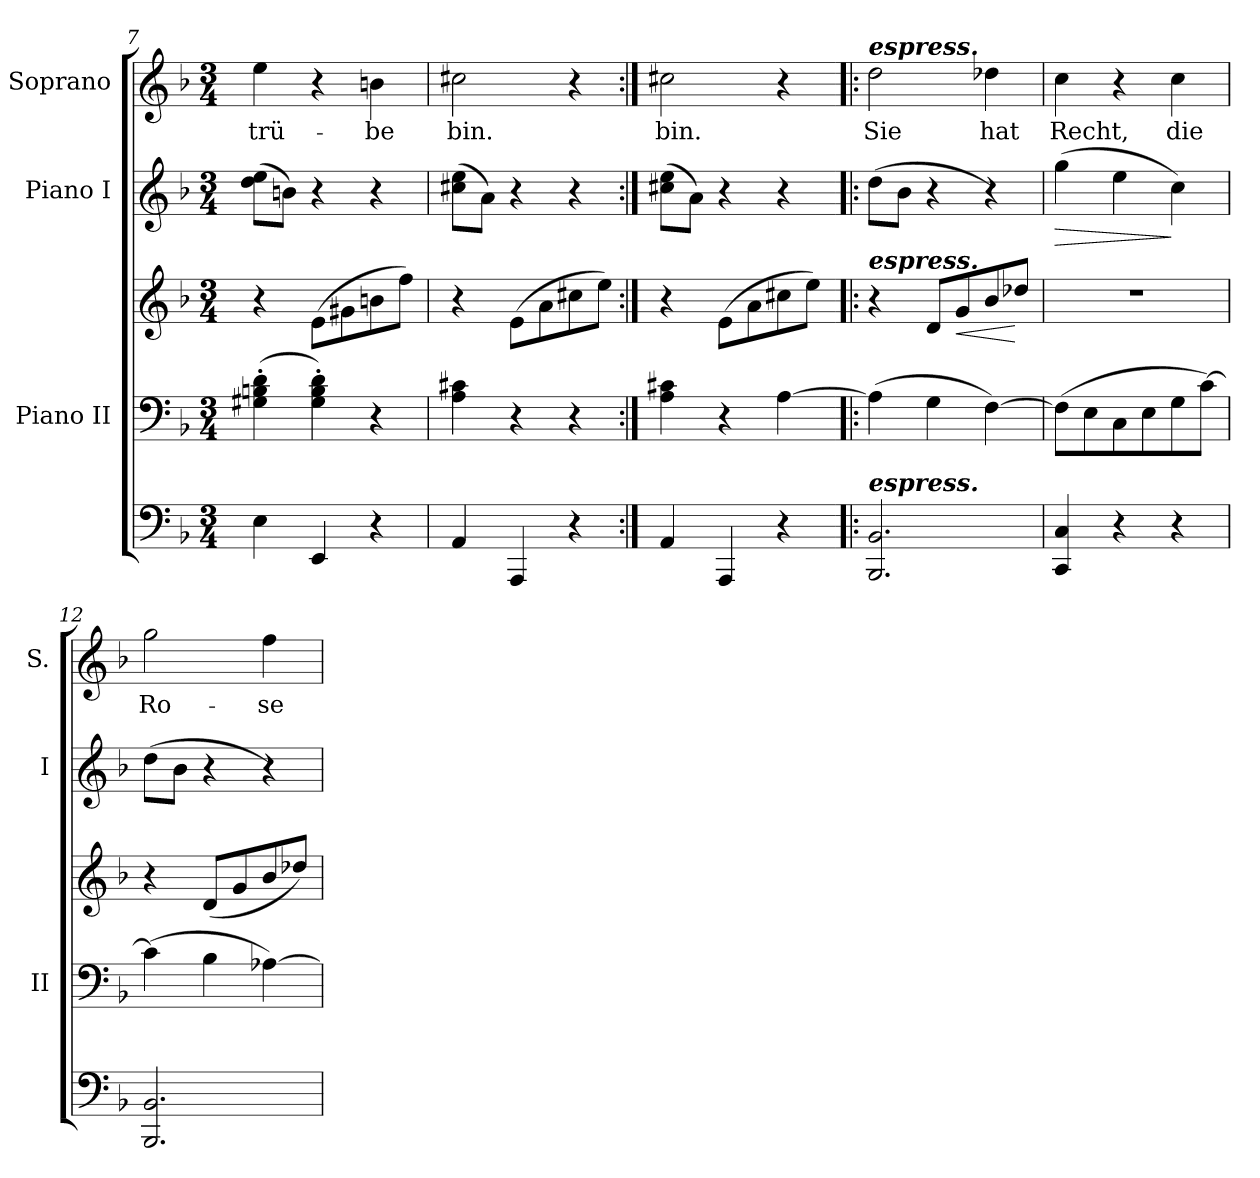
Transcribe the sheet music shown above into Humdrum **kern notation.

**kern	**kern	**kern	**dynam	**kern	**dynam	**kern	**text
*part5	*part4	*part3	*part3	*part2	*part2	*part1	*part1
*staff5	*staff4	*staff3	*staff3	*staff2	*staff2	*staff1	*staff1
*	*I"Piano II	*	*	*I"Piano I	*	*I"Soprano	*
*	*I'II	*	*	*I'I	*	*I'S.	*
*clefF4	*clefF4	*clefG2	*	*clefG2	*	*clefG2	*
*k[b-]	*k[b-]	*k[b-]	*	*k[b-]	*	*k[b-]	*
*F:	*F:	*F:	*	*F:	*	*F:	*
*M3/4	*M3/4	*M3/4	*	*M3/4	*	*M3/4	*
=7	=7	=7	=7	=7	=7	=7	=7
!	!	!	!	!	!	!	!LO:LY:b:color=#000000
4Ei\	(4G#Xi\' 4Bni' 4di'	4r	.	(8ddi\ 8eeiL	.	4eei\	trü-
.	.	.	.	8bni\J)	.	.	.
4EEi/	4G#i\' 4Bi' 4di')	(8ei\L	.	4r	.	4r	.
.	.	8g#Xi\	.	.	.	.	.
!	!	!	!	!	!	!	!LO:LY:b:color=#000000
4r	4r	8bni\	.	4r	.	4bni\	-be
.	.	8ffi\J)	.	.	.	.	.
=8	=8	=8	=8	=8	=8	=8	=8
!	!	!	!	!	!	!	!LO:LY:b:color=#000000
4AAi/	4Ai\ 4c#Xi	4r	.	(8cc#Xi\ 8eeiL	.	2cc#Xi\	bin.
.	.	.	.	8ai\J)	.	.	.
4AAAi/	4r	(8ei\L	.	4r	.	.	.
.	.	8ai\	.	.	.	.	.
4r	4r	8cc#Xi\	.	4r	.	4r	.
.	.	8eei\J)	.	.	.	.	.
=9:|!	=9:|!	=9:|!	=9:|!	=9:|!	=9:|!	=9:|!	=9:|!
!	!	!	!	!	!	!	!LO:LY:b:color=#000000
4AAi/	4Ai\ 4c#Xi	4r	.	(8cc#Xi\ 8eeiL	.	2cc#Xi\	bin.
.	.	.	.	8ai\J)	.	.	.
4AAAi/	4r	(8ei\L	.	4r	.	.	.
.	.	8ai\	.	.	.	.	.
4r	[4Ai\	8cc#Xi\	.	4r	.	4r	.
.	.	8eei\J)	.	.	.	.	.
=10!|:	=10!|:	=10!|:	=10!|:	=10!|:	=10!|:	=10!|:	=10!|:
!	!	!	!	!	!	!LO:TX:a:Bi:t=espress.	!
!	!	!LO:TX:a:Bi:t=espress.	!	!	!	!	!
!LO:TX:a:Bi:t=espress.	!	!	!	!	!	!	!
!	!	!	!	!	!	!	!LO:LY:b:color=#000000
2.BBB-i/ 2.BB-i	(4Ai\]	4r	.	(8ddi\L	.	2ddi\	Sie
.	.	.	.	8b-i\J	.	.	.
.	4Gi\	8di/L	.	4r	.	.	.
!	!	!	!LO:HP:b	!	!	!	!
.	.	8gi/	<	.	.	.	.
!	!	!	!	!	!	!	!LO:LY:b:color=#000000
.	[4Fi\)	8b-i/	.	4r)	.	4dd-Xi\	hat
.	.	8dd-Xi/J	[	.	.	.	.
=11	=11	=11	=11	=11	=11	=11	=11
!	!	!LO:N:vis=1	!	!	!LO:HP:b	!	!
!	!	!	!	!	!	!	!LO:LY:b:color=#000000
4CCi/ 4Ci	(8Fi\L]	2.r	.	(4ggi\	>	4cci\	Recht,
.	8Ei\	.	.	.	.	.	.
4r	8Ci\	.	.	4eei\	.	4r	.
.	8Ei\	.	.	.	.	.	.
!	!	!	!	!	!	!	!LO:LY:b:color=#000000
4r	8Gi\	.	.	4cci\)	]	4cci\	die
.	[8ci\J)	.	.	.	.	.	.
!!LO:LB:g=z
=12	=12	=12	=12	=12	=12	=12	=12
!	!	!	!	!	!	!	!LO:LY:b:color=#000000
2.BBB-i/ 2.BB-i	(4ci\]	4r	.	(8ddi\L	.	2ggi\	Ro-
.	.	.	.	8b-i\J	.	.	.
.	4B-i\	(8di/L	.	4r	.	.	.
.	.	8gi/	.	.	.	.	.
!	!	!	!	!	!	!	!LO:LY:b:color=#000000
.	[4A-Xi\)	8b-i/	.	4r)	.	4ffi\	-se
.	.	8dd-Xi/J)	.	.	.	.	.
=	=	=	=	=	=	=	=
*-	*-	*-	*-	*-	*-	*-	*-
